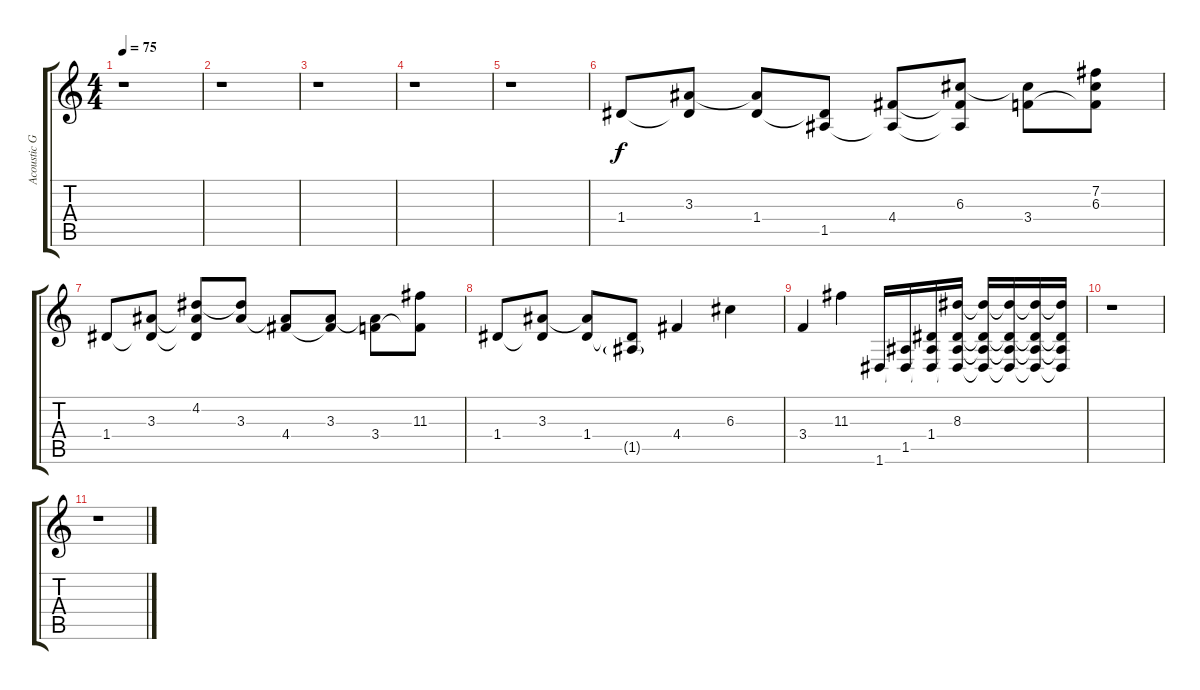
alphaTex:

\track ("Acoustic Guitar" "Acoustic G") {instrument acousticguitarsteel}
\staff {score tabs}
\tuning (E4 B3 G3 D3 A2 D2) {hide}
\ts (4 4)
\tempo 75
\clef g2
\ks c
r.1{dy f} |
r.1 |
r.1 |
r.1 |
r.1 |
1.4.8 (3.3 1.4{t}).8 (3.3{t} 1.4).8 (1.4{t} 1.5).8 (4.4 1.5{t}).8 (6.3 4.4{t} 1.5{t}).8 (6.3{t} 3.4).8 (7.2 6.3 3.4{t}).8 |
1.4.8 (3.3 1.4{t}).8 (4.2 3.3{t} 1.4{t}).8 (4.2{t} 3.3).8 (3.3{t} 4.4).8 (3.3 4.4{t}).8 (3.3{t} 3.4).8 (11.3 3.4{t}).8 |
1.4.8 (3.3 1.4{t}).8 (3.3{t} 1.4).8 (1.4{t} 1.5{g}).8 4.4.4 6.3.4 |
3.4.4 11.3.4 1.6.16 (1.5 1.6{t}).16 (1.4 1.5{t} 1.6{t}).16 (8.3 1.4{t} 1.5{t} 1.6{t}).16 (8.3{t} 1.4{t} 1.5{t} 1.6{t}).16 (8.3{t} 1.4{t} 1.5{t} 1.6{t}).16 (8.3{t} 1.4{t} 1.5{t} 1.6{t}).16 (8.3{t} 1.4{t} 1.5{t} 1.6{t}).16 |
r.1 |
r.1
